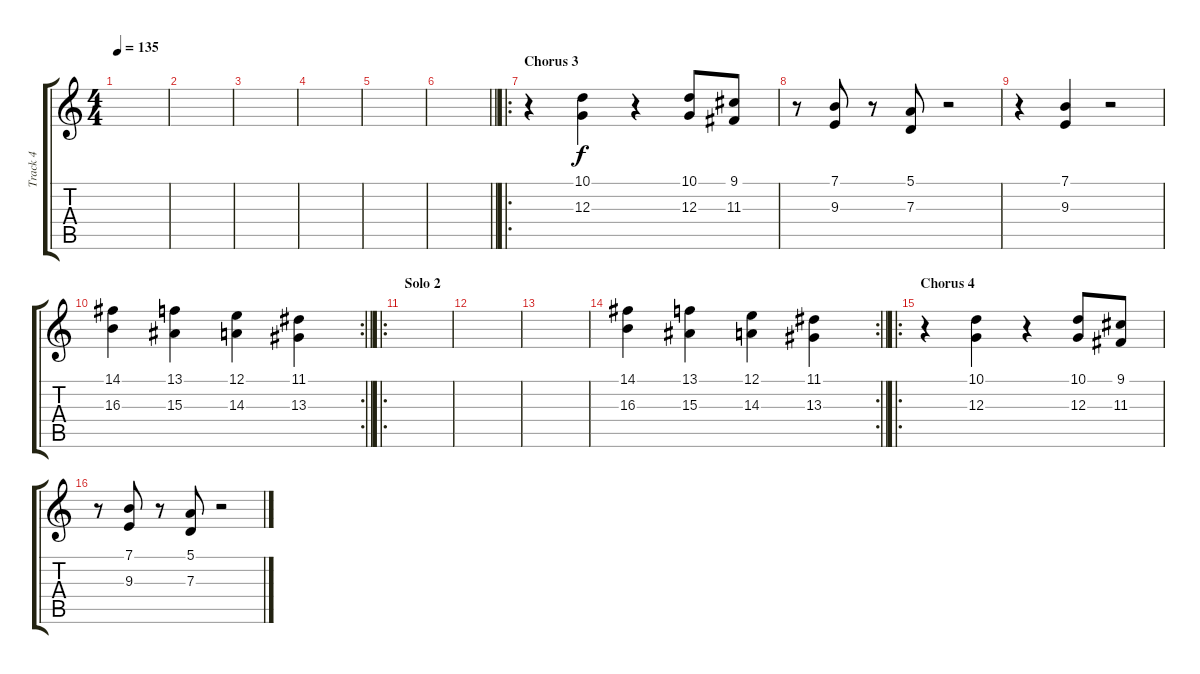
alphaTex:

\track ("Track 4" "Track 4") {instrument brasssection}
\staff {score tabs}
\tuning (E4 B3 G3 D3 A2 E2) {hide}
\ts (4 4)
\tempo 135
\clef g2
\ks c
|
|
|
|
|
\barLineRight lightlight
|
\ro
\section ("" "Chorus 3")
r.4 (10.1 12.3).4 r.4 (10.1 12.3).8 (9.1 11.3).8 |
r.8 (7.1 9.3).8 r.8 (5.1 7.3).8 r.2 |
r.4 (7.1 9.3).4 r.2 |
\rc 2
\barLineRight lightlight
(14.1 16.3).4 (13.1 15.3).4 (12.1 14.3).4 (11.1 13.3).4 |
\ro
\section ("" "Solo 2")
|
|
|
\rc 2
\barLineRight lightlight
(14.1 16.3).4 (13.1 15.3).4 (12.1 14.3).4 (11.1 13.3).4 |
\ro
\section ("" "Chorus 4")
r.4 (10.1 12.3).4 r.4 (10.1 12.3).8 (9.1 11.3).8 |
r.8 (7.1 9.3).8 r.8 (5.1 7.3).8 r.2
